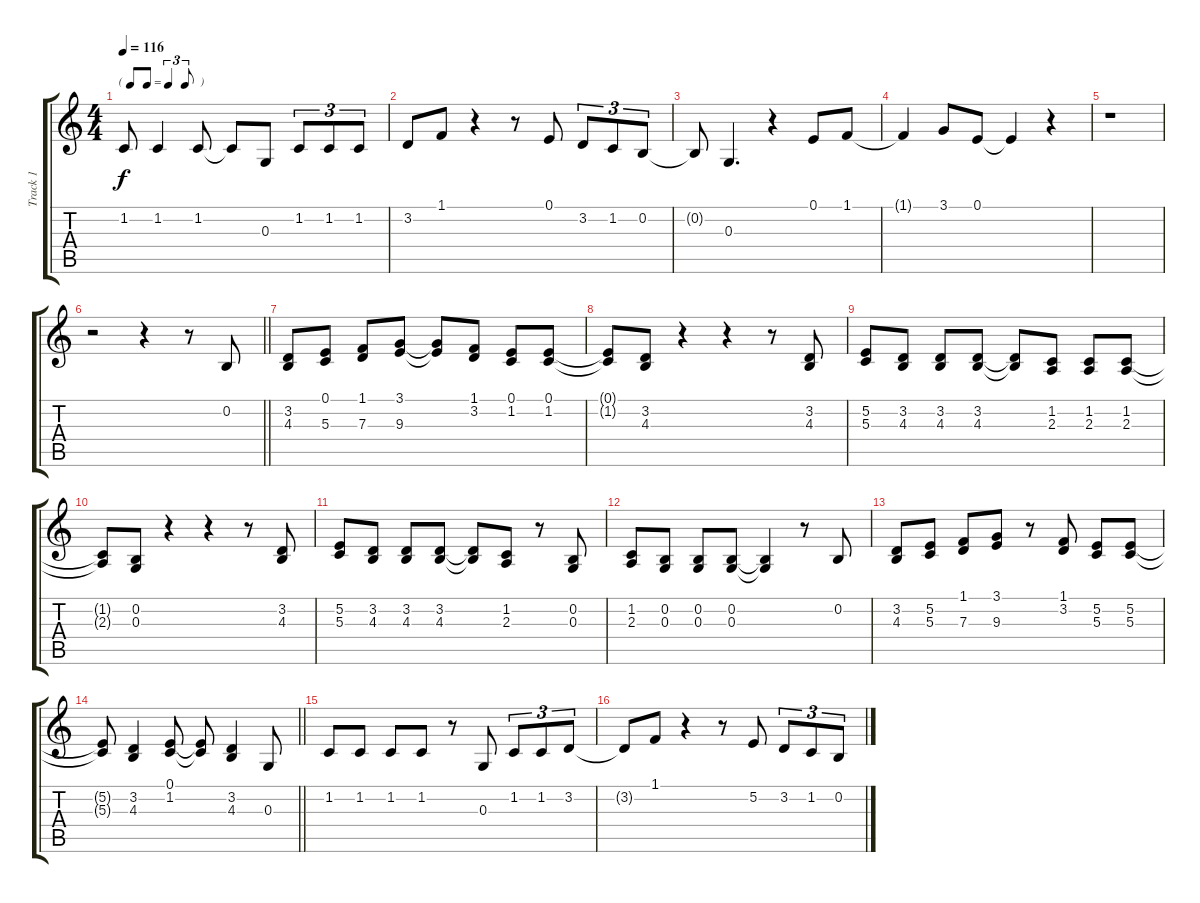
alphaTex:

\track ("Track 1" "Track 1") {instrument tenorsax}
\staff {score tabs}
\tuning (E4 B3 G3 D3 A2 E2) {hide}
\ts (4 4)
\tf triplet8th
\tempo 116
\clef g2
\ks c
1.2.8{dy f} 1.2.4 1.2.8 1.2{t}.8 0.3.8 1.2.8{tu (3 2)} 1.2.8{tu (3 2)} 1.2.8{tu (3 2)} |
3.2.8 1.1.8 r.4 r.8 0.1.8 3.2.8{tu (3 2)} 1.2.8{tu (3 2)} 0.2.8{tu (3 2)} |
0.2{t}.8 0.3.4{d} r.4 0.1.8 1.1.8 |
1.1{t}.4 3.1.8 0.1.8 0.1{t}.4 r.4 |
r.1 |
\barLineRight lightlight
r.2 r.4 r.8 0.2.8 |
(3.2 4.3).8 (0.1 5.3).8 (1.1 7.3).8 (3.1 9.3).8 (3.1{t} 9.3{t}).8 (1.1 3.2).8 (0.1 1.2).8 (0.1 1.2).8 |
(0.1{t} 1.2{t}).8 (3.2 4.3).8 r.4 r.4 r.8 (3.2 4.3).8 |
(5.2 5.3).8 (3.2 4.3).8 (3.2 4.3).8 (3.2 4.3).8 (3.2{t} 4.3{t}).8 (1.2 2.3).8 (1.2 2.3).8 (1.2 2.3).8 |
(1.2{t} 2.3{t}).8 (0.2 0.3).8 r.4 r.4 r.8 (3.2 4.3).8 |
(5.2 5.3).8 (3.2 4.3).8 (3.2 4.3).8 (3.2 4.3).8 (3.2{t} 4.3{t}).8 (1.2 2.3).8 r.8 (0.2 0.3).8 |
(1.2 2.3).8 (0.2 0.3).8 (0.2 0.3).8 (0.2 0.3).8 (0.2{t} 0.3{t}).4 r.8 0.2.8 |
(3.2 4.3).8 (5.2 5.3).8 (1.1 7.3).8 (3.1 9.3).8 r.8 (1.1 3.2).8 (5.2 5.3).8 (5.2 5.3).8 |
\barLineRight lightlight
(5.2{t} 5.3{t}).8 (3.2 4.3).4 (0.1 1.2).8 (0.1{t} 1.2{t}).8 (3.2 4.3).4 0.3.8 |
1.2.8 1.2.8 1.2.8 1.2.8 r.8 0.3.8 1.2.8{tu (3 2)} 1.2.8{tu (3 2)} 3.2.8{tu (3 2)} |
3.2{t}.8 1.1.8 r.4 r.8 5.2.8 3.2.8{tu (3 2)} 1.2.8{tu (3 2)} 0.2.8{tu (3 2)}
